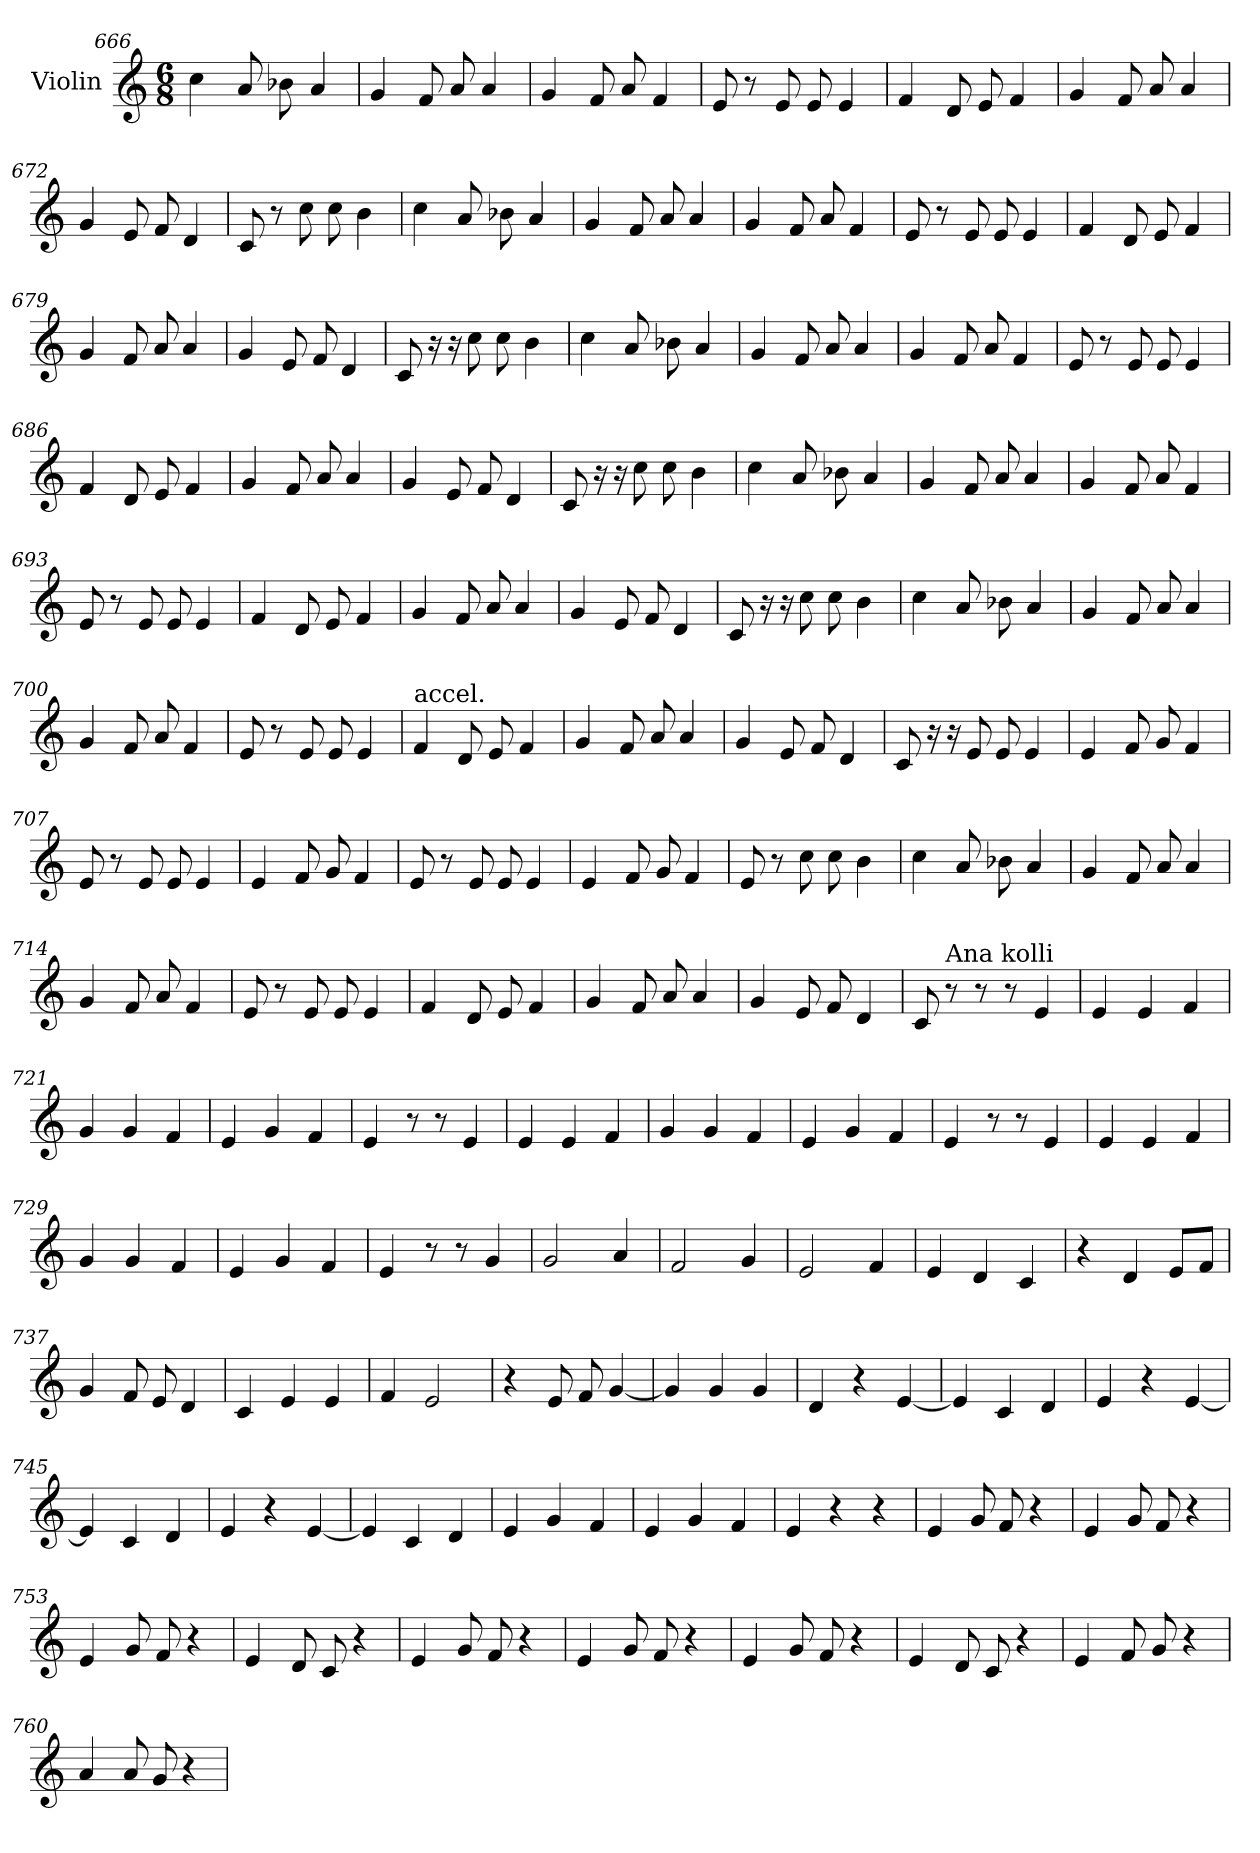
**kern
*part1
*staff1
*I"Violin
!!LO:PB:g=z
*clefG2
*k[]
*C:
*M6/8
=666
4cc\
8a/
8b-X\
4a/
=667
4g/
8f/
8a/
4a/
=668
4g/
8f/
8a/
4f/
=669
8e/
8r
8e/
8e/
4e/
!!LO:PB:g=z
=670
4f/
8d/
8e/
4f/
=671
4g/
8f/
8a/
4a/
!!LO:PB:g=z
=672
4g/
8e/
8f/
4d/
=673
8c/
8r
8cc\
8cc\
4b\
=674
4cc\
8a/
8b-X\
4a/
=675
4g/
8f/
8a/
4a/
!!LO:PB:g=z
=676
4g/
8f/
8a/
4f/
=677
8e/
8r
8e/
8e/
4e/
!!LO:PB:g=z
=678
4f/
8d/
8e/
4f/
=679
4g/
8f/
8a/
4a/
=680
4g/
8e/
8f/
4d/
=681
8c/
16r
16r
8cc\
8cc\
4b\
!!LO:PB:g=z
=682
4cc\
8a/
8b-X\
4a/
=683
4g/
8f/
8a/
4a/
=684
4g/
8f/
8a/
4f/
=685
8e/
8r
8e/
8e/
4e/
=686
4f/
8d/
8e/
4f/
=687
4g/
8f/
8a/
4a/
!!LO:PB:g=z
=688
4g/
8e/
8f/
4d/
=689
8c/
16r
16r
8cc\
8cc\
4b\
!!LO:PB:g=z
=690
4cc\
8a/
8b-X\
4a/
=691
4g/
8f/
8a/
4a/
=692
4g/
8f/
8a/
4f/
=693
8e/
8r
8e/
8e/
4e/
!!LO:PB:g=z
=694
4f/
8d/
8e/
4f/
=695
4g/
8f/
8a/
4a/
!!LO:PB:g=z
=696
4g/
8e/
8f/
4d/
=697
8c/
16r
16r
8cc\
8cc\
4b\
=698
4cc\
8a/
8b-X\
4a/
=699
4g/
8f/
8a/
4a/
!!LO:PB:g=z
=700
4g/
8f/
8a/
4f/
=701
8e/
8r
8e/
8e/
4e/
!!LO:PB:g=z
=702
!LO:TX:a:t=accel.
4f/
8d/
8e/
4f/
=703
4g/
8f/
8a/
4a/
=704
4g/
8e/
8f/
4d/
=705
8c/
16r
16r
8e/
8e/
4e/
!!LO:PB:g=z
=706
4e/
8f/
8g/
4f/
=707
8e/
8r
8e/
8e/
4e/
!!LO:PB:g=z
=708
4e/
8f/
8g/
4f/
=709
8e/
8r
8e/
8e/
4e/
=710
4e/
8f/
8g/
4f/
=711
8e/
8r
8cc\
8cc\
4b\
!!LO:PB:g=z
=712
4cc\
8a/
8b-X\
4a/
=713
4g/
8f/
8a/
4a/
!!LO:PB:g=z
=714
4g/
8f/
8a/
4f/
=715
8e/
8r
8e/
8e/
4e/
=716
4f/
8d/
8e/
4f/
=717
4g/
8f/
8a/
4a/
!!LO:PB:g=z
=718
4g/
8e/
8f/
4d/
=719
*MM160
8c/
!LO:TX:a:t=Ana kolli
8r
8r
8r
4e/
!!LO:PB:g=z
=720
4e/
4e/
4f/
=721
4g/
4g/
4f/
=722
4e/
4g/
4f/
=723
4e/
8r
8r
4e/
!!LO:PB:g=z
=724
4e/
4e/
4f/
=725
4g/
4g/
4f/
=726
4e/
4g/
4f/
!!LO:PB:g=z
=727
4e/
8r
8r
4e/
=728
4e/
4e/
4f/
=729
4g/
4g/
4f/
=730
4e/
4g/
4f/
=731
4e/
8r
8r
4g/
!!LO:PB:g=z
=732
2g/
4a/
=733
2f/
4g/
=734
2e/
4f/
=735
4e/
4d/
4c/
=736
4r
4d/
8e/L
8f/J
=737
4g/
8f/
8e/
4d/
=738
4c/
4e/
4e/
!!LO:PB:g=z
=739
4f/
2e/
=740
4r
8e/
8f/
[4g/
=741
4g/]
4g/
4g/
!!LO:PB:g=z
=742
4d/
4r
[4e/
=743
4e/]
4c/
4d/
=744
4e/
4r
[4e/
=745
4e/]
4c/
4d/
!!LO:PB:g=z
=746
4e/
4r
[4e/
=747
4e/]
4c/
4d/
=748
4e/
4g/
4f/
!!LO:PB:g=z
=749
4e/
4g/
4f/
=750
4e/
4r
4r
=751
4e/
8g/
8f/
4r
=752
4e/
8g/
8f/
4r
!!LO:PB:g=z
=753
4e/
8g/
8f/
4r
=754
4e/
8d/
8c/
4r
=755
4e/
8g/
8f/
4r
!!LO:PB:g=z
=756
4e/
8g/
8f/
4r
=757
4e/
8g/
8f/
4r
=758
4e/
8d/
8c/
4r
!!LO:PB:g=z
=759
4e/
8f/
8g/
4r
=760
4a/
8a/
8g/
4r
=
*-
